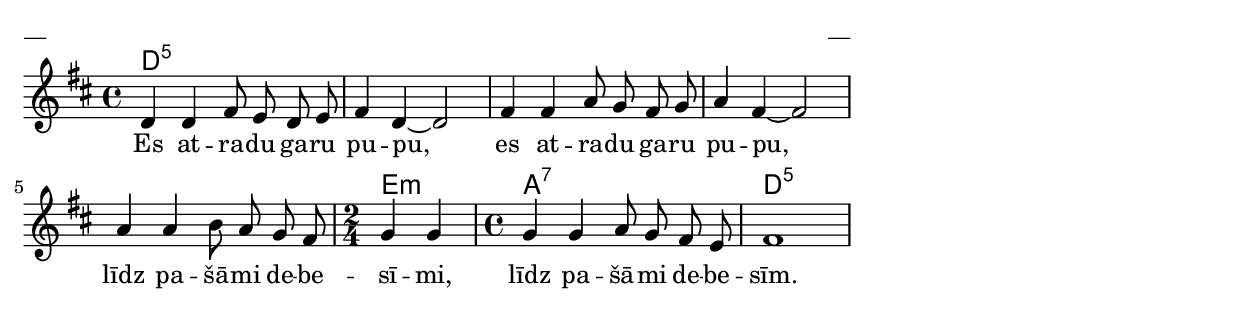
\version "2.13.16" 
%\header {
% title = "Es atradu garu pupu"
%}
% Austras dziesmu burtnīca, 12.lpp.
\paper {
line-width = 14\cm
left-margin = 0.4\cm
between-system-padding = 0.3\cm
between-system-space = 0.3\cm
}
\layout {
indent = #0
ragged-last = ##f
}

voiceA = \relative c' {
\clef "treble"
\key d \major
\time 4/4
d4 d fis8 e d e | fis4 d~ d2 | fis4 fis a8 g fis g | a4 fis4~ fis2 |
a4 a b8 a g fis \time 2/4 g4 g \time 4/4
g4 g a8 g fis e | fis1
}


lyricA = \lyricmode {
Es at -- ra -- du ga -- ru pu -- pu, 
es at -- ra -- du ga -- ru pu -- pu, 
līdz pa -- šā -- mi de -- be -- sī -- mi, 
līdz pa -- šā -- mi de -- be -- sīm. 
}


chordsA = \chordmode {
d1:5 | s1 | s1 | s1 | s1 \time 2/4
e2:m \time 4/4
a1:7 | d1:5
}

fullScore = <<
\new ChordNames { \chordsA }
\new Staff {
<<
\new Voice = "voiceA" { \oneVoice \autoBeamOff \voiceA }
\lyricsto "voiceA" \new Lyrics \lyricA
>>
}
>>

\score {
\fullScore
\header { piece = "__" opus = "__" }
}
\markup { \with-color #(x11-color 'white) \sans \smaller "__" }
\score {
\unfoldRepeats
\fullScore
\midi {
\context { \Staff \remove "Staff_performer" }
\context { \Voice \consists "Staff_performer" }
}
}


